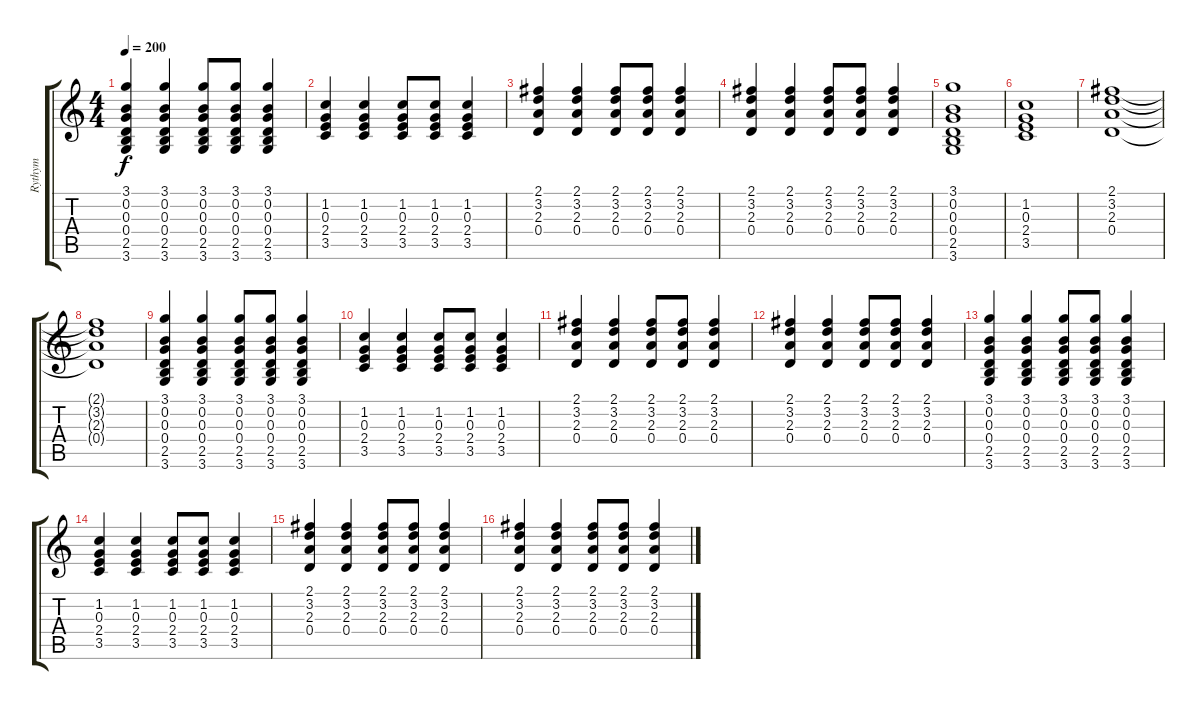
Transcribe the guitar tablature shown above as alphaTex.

\track ("Rythym" "Rythym") {instrument distortionguitar}
\staff {score tabs}
\tuning (E4 B3 G3 D3 A2 E2) {hide}
\ts (4 4)
\tempo 200
\clef g2
\ks c
(3.1 0.2 0.3 0.4 2.5 3.6).4{dy f} (3.1 0.2 0.3 0.4 2.5 3.6).4 (3.1 0.2 0.3 0.4 2.5 3.6).8 (3.1 0.2 0.3 0.4 2.5 3.6).8 (3.1 0.2 0.3 0.4 2.5 3.6).4 |
(1.2 0.3 2.4 3.5).4 (1.2 0.3 2.4 3.5).4 (1.2 0.3 2.4 3.5).8 (1.2 0.3 2.4 3.5).8 (1.2 0.3 2.4 3.5).4 |
(2.1 3.2 2.3 0.4).4 (2.1 3.2 2.3 0.4).4 (2.1 3.2 2.3 0.4).8 (2.1 3.2 2.3 0.4).8 (2.1 3.2 2.3 0.4).4 |
(2.1 3.2 2.3 0.4).4 (2.1 3.2 2.3 0.4).4 (2.1 3.2 2.3 0.4).8 (2.1 3.2 2.3 0.4).8 (2.1 3.2 2.3 0.4).4 |
(3.1 0.2 0.3 0.4 2.5 3.6).1 |
(1.2 0.3 2.4 3.5).1 |
(2.1 3.2 2.3 0.4).1 |
(2.1{t} 3.2{t} 2.3{t} 0.4{t}).1 |
(3.1 0.2 0.3 0.4 2.5 3.6).4 (3.1 0.2 0.3 0.4 2.5 3.6).4 (3.1 0.2 0.3 0.4 2.5 3.6).8 (3.1 0.2 0.3 0.4 2.5 3.6).8 (3.1 0.2 0.3 0.4 2.5 3.6).4 |
(1.2 0.3 2.4 3.5).4 (1.2 0.3 2.4 3.5).4 (1.2 0.3 2.4 3.5).8 (1.2 0.3 2.4 3.5).8 (1.2 0.3 2.4 3.5).4 |
(2.1 3.2 2.3 0.4).4 (2.1 3.2 2.3 0.4).4 (2.1 3.2 2.3 0.4).8 (2.1 3.2 2.3 0.4).8 (2.1 3.2 2.3 0.4).4 |
(2.1 3.2 2.3 0.4).4 (2.1 3.2 2.3 0.4).4 (2.1 3.2 2.3 0.4).8 (2.1 3.2 2.3 0.4).8 (2.1 3.2 2.3 0.4).4 |
(3.1 0.2 0.3 0.4 2.5 3.6).4 (3.1 0.2 0.3 0.4 2.5 3.6).4 (3.1 0.2 0.3 0.4 2.5 3.6).8 (3.1 0.2 0.3 0.4 2.5 3.6).8 (3.1 0.2 0.3 0.4 2.5 3.6).4 |
(1.2 0.3 2.4 3.5).4 (1.2 0.3 2.4 3.5).4 (1.2 0.3 2.4 3.5).8 (1.2 0.3 2.4 3.5).8 (1.2 0.3 2.4 3.5).4 |
(2.1 3.2 2.3 0.4).4 (2.1 3.2 2.3 0.4).4 (2.1 3.2 2.3 0.4).8 (2.1 3.2 2.3 0.4).8 (2.1 3.2 2.3 0.4).4 |
(2.1 3.2 2.3 0.4).4 (2.1 3.2 2.3 0.4).4 (2.1 3.2 2.3 0.4).8 (2.1 3.2 2.3 0.4).8 (2.1 3.2 2.3 0.4).4
